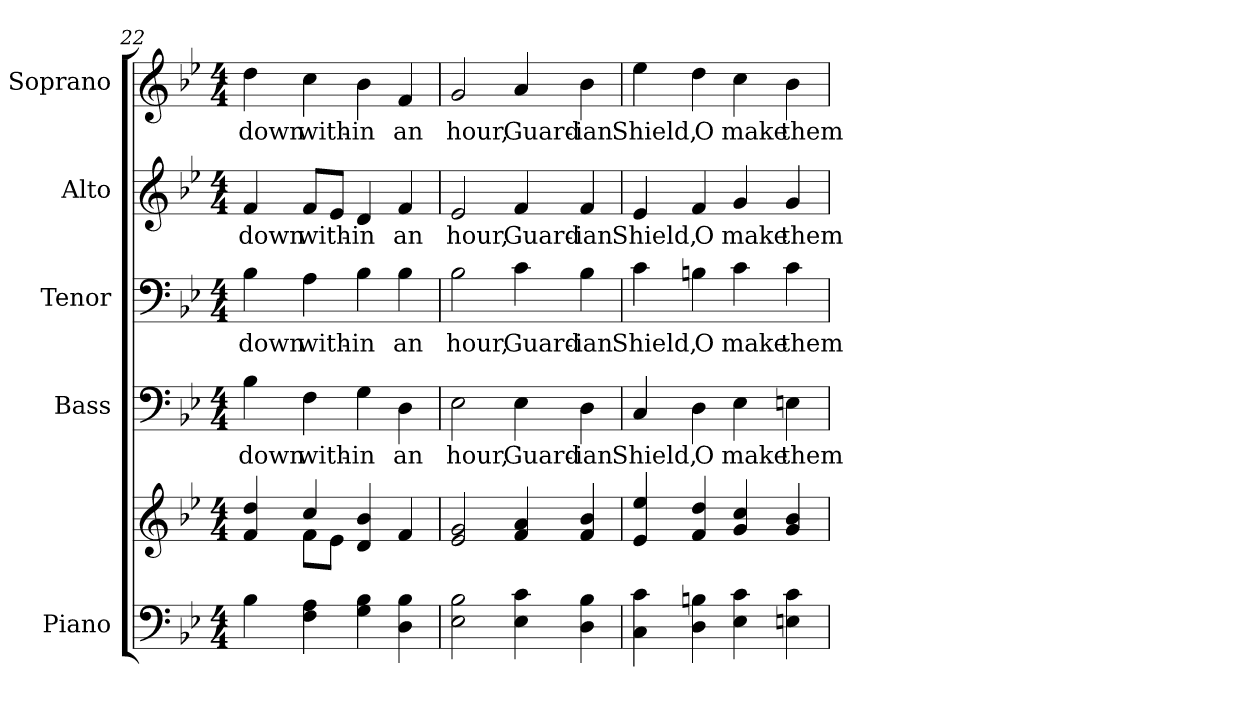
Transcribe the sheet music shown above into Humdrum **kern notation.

**kern	**kern	**kern	**text	**kern	**text	**kern	**text	**kern	**text
*part5	*part5	*part4	*part4	*part3	*part3	*part2	*part2	*part1	*part1
*staff6	*staff5	*staff4	*staff4	*staff3	*staff3	*staff2	*staff2	*staff1	*staff1
*I"Piano	*	*I"Bass	*	*I"Tenor	*	*I"Alto	*	*I"Soprano	*
*I'Pno.	*	*I'B.	*	*I'T.	*	*I'A.	*	*I'S.	*
*clefF4	*clefG2	*clefF4	*	*clefF4	*	*clefG2	*	*clefG2	*
*k[b-e-]	*k[b-e-]	*k[b-e-]	*	*k[b-e-]	*	*k[b-e-]	*	*k[b-e-]	*
*B-:	*B-:	*B-:	*	*B-:	*	*B-:	*	*B-:	*
*M4/4	*M4/4	*M4/4	*	*M4/4	*	*M4/4	*	*M4/4	*
=22	=22	=22	=22	=22	=22	=22	=22	=22	=22
*	*^	*	*	*	*	*	*	*	*
!	!	!	!	!LO:LY:b:color=#000000	!	!	!	!	!	!
!	!	!	!	!	!	!LO:LY:b:color=#000000	!	!	!	!
!	!	!	!	!	!	!	!	!LO:LY:b:color=#000000	!	!
!	!	!	!	!	!	!	!	!	!	!LO:LY:b:color=#000000
4B-i\	4fi/ 4ddi	4ryy	4B-i\	down	4B-i\	down	4fi/	down	4ddi\	down
!	!	!	!	!LO:LY:b:color=#000000	!	!	!	!	!	!
!	!	!	!	!	!	!LO:LY:b:color=#000000	!	!	!	!
!	!	!	!	!	!	!	!	!LO:LY:b:color=#000000	!	!
!	!	!	!	!	!	!	!	!	!	!LO:LY:b:color=#000000
4Fi\ 4Ai	4cci/	8fi\L	4Fi\	with-	4Ai\	with-	8fi/L	with-	4cci\	with-
.	.	8e-i\J	.	.	.	.	8e-i/J	.	.	.
!	!	!	!	!LO:LY:b:color=#000000	!	!	!	!	!	!
!	!	!	!	!	!	!LO:LY:b:color=#000000	!	!	!	!
!	!	!	!	!	!	!	!	!LO:LY:b:color=#000000	!	!
!	!	!	!	!	!	!	!	!	!	!LO:LY:b:color=#000000
4Gi\ 4B-i	4di/ 4b-i	2ryy	4Gi\	-in	4B-i\	-in	4di/	-in	4b-i\	-in
!	!	!	!	!LO:LY:b:color=#000000	!	!	!	!	!	!
!	!	!	!	!	!	!LO:LY:b:color=#000000	!	!	!	!
!	!	!	!	!	!	!	!	!LO:LY:b:color=#000000	!	!
!	!	!	!	!	!	!	!	!	!	!LO:LY:b:color=#000000
4Di\ 4B-i	4fi/	.	4Di\	an	4B-i\	an	4fi/	an	4fi/	an
*	*v	*v	*	*	*	*	*	*	*	*
=23	=23	=23	=23	=23	=23	=23	=23	=23	=23
!	!	!	!LO:LY:b:color=#000000	!	!	!	!	!	!
!	!	!	!	!	!LO:LY:b:color=#000000	!	!	!	!
!	!	!	!	!	!	!	!LO:LY:b:color=#000000	!	!
!	!	!	!	!	!	!	!	!	!LO:LY:b:color=#000000
2E-i\ 2B-i	2e-i/ 2gi	2E-i\	hour,	2B-i\	hour,	2e-i/	hour,	2gi/	hour,
!	!	!	!LO:LY:b:color=#000000	!	!	!	!	!	!
!	!	!	!	!	!LO:LY:b:color=#000000	!	!	!	!
!	!	!	!	!	!	!	!LO:LY:b:color=#000000	!	!
!	!	!	!	!	!	!	!	!	!LO:LY:b:color=#000000
4E-i\ 4ci	4fi/ 4ai	4E-i\	Guard-	4ci\	Guard-	4fi/	Guard-	4ai/	Guard-
!	!	!	!LO:LY:b:color=#000000	!	!	!	!	!	!
!	!	!	!	!	!LO:LY:b:color=#000000	!	!	!	!
!	!	!	!	!	!	!	!LO:LY:b:color=#000000	!	!
!	!	!	!	!	!	!	!	!	!LO:LY:b:color=#000000
4Di\ 4B-i	4fi/ 4b-i	4Di\	-ian	4B-i\	-ian	4fi/	-ian	4b-i\	-ian
=24	=24	=24	=24	=24	=24	=24	=24	=24	=24
!	!	!	!LO:LY:b:color=#000000	!	!	!	!	!	!
!	!	!	!	!	!LO:LY:b:color=#000000	!	!	!	!
!	!	!	!	!	!	!	!LO:LY:b:color=#000000	!	!
!	!	!	!	!	!	!	!	!	!LO:LY:b:color=#000000
4Ci\ 4ci	4e-i/ 4ee-i	4Ci/	Shield,	4ci\	Shield,	4e-i/	Shield,	4ee-i\	Shield,
!	!	!	!LO:LY:b:color=#000000	!	!	!	!	!	!
!	!	!	!	!	!LO:LY:b:color=#000000	!	!	!	!
!	!	!	!	!	!	!	!LO:LY:b:color=#000000	!	!
!	!	!	!	!	!	!	!	!	!LO:LY:b:color=#000000
4Di\ 4Bni	4fi/ 4ddi	4Di\	O	4Bni\	O	4fi/	O	4ddi\	O
!	!	!	!LO:LY:b:color=#000000	!	!	!	!	!	!
!	!	!	!	!	!LO:LY:b:color=#000000	!	!	!	!
!	!	!	!	!	!	!	!LO:LY:b:color=#000000	!	!
!	!	!	!	!	!	!	!	!	!LO:LY:b:color=#000000
4E-i\ 4ci	4gi/ 4cci	4E-i\	make	4ci\	make	4gi/	make	4cci\	make
!	!	!	!LO:LY:b:color=#000000	!	!	!	!	!	!
!	!	!	!	!	!LO:LY:b:color=#000000	!	!	!	!
!	!	!	!	!	!	!	!LO:LY:b:color=#000000	!	!
!	!	!	!	!	!	!	!	!	!LO:LY:b:color=#000000
4Eni\ 4ci	4gi/ 4b-i	4Eni\	them	4ci\	them	4gi/	them	4b-i\	them
=	=	=	=	=	=	=	=	=	=
*-	*-	*-	*-	*-	*-	*-	*-	*-	*-
